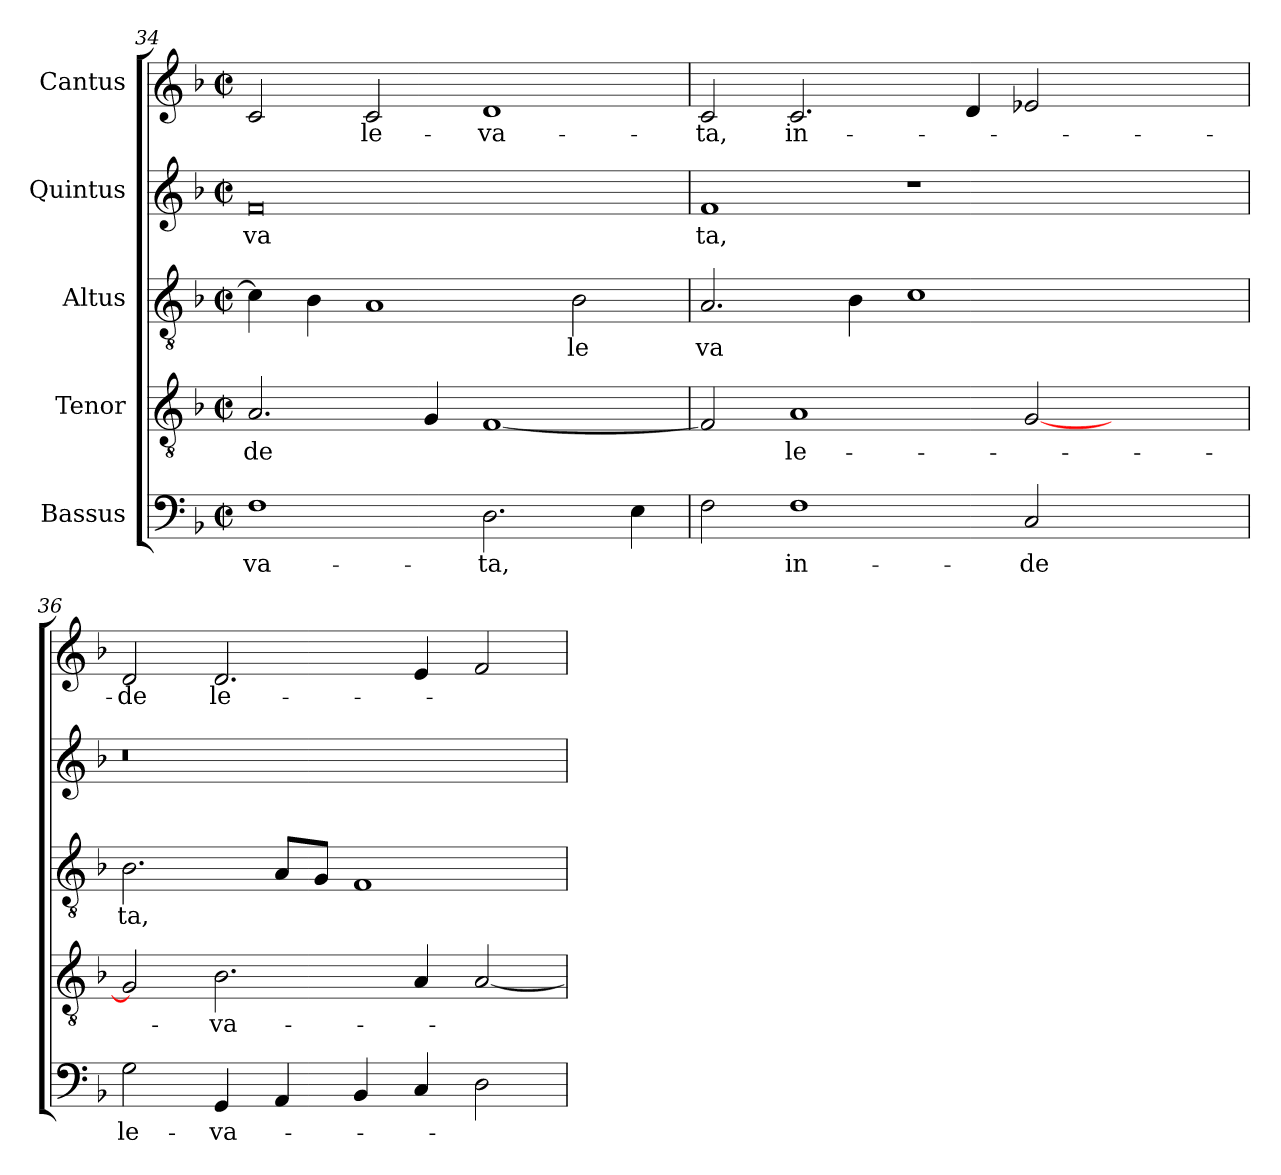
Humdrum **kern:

**kern	**text	**kern	**text	**kern	**text	**kern	**text	**kern	**text
*part5	*part5	*part4	*part4	*part3	*part3	*part2	*part2	*part1	*part1
*staff5	*staff5	*staff4	*staff4	*staff3	*staff3	*staff2	*staff2	*staff1	*staff1
*I"Bassus	*	*I"Tenor	*	*I"Altus	*	*I"Quintus	*	*I"Cantus	*
*clefF4	*	*clefGv2	*	*clefGv2	*	*clefG2	*	*clefG2	*
*k[b-]	*	*k[b-]	*	*k[b-]	*	*k[b-]	*	*k[b-]	*
*F:	*	*F:	*	*F:	*	*F:	*	*F:	*
*M2/2	*	*M2/2	*	*M2/2	*	*M2/2	*	*M2/2	*
*met(c|)	*	*met(c|)	*	*met(c|)	*	*met(c|)	*	*met(c|)	*
=34	=34	=34	=34	=34	=34	=34	=34	=34	=34
!	!LO:LY:b:cj	!	!LO:LY:b:cj	!	!	!	!LO:LY:b:cj	!	!
1F	-va-	2.A/	-de	4c\]	.	0f	va	2c/	.
.	.	.	.	4B-\	.	.	.	.	.
!	!	!	!	!	!	!	!	!	!LO:LY:b:cj
.	.	.	.	1A	.	.	.	2c/	le-
.	.	4G/	.	.	.	.	.	.	.
!	!LO:LY:b:cj	!	!	!	!	!	!	!	!LO:LY:b:cj
2.D\	-ta,	[<1F	.	.	.	.	.	1d	-va-
!	!	!	!	!	!LO:LY:b:cj	!	!	!	!
.	.	.	.	2B-\	le	.	.	.	.
4E\	.	.	.	.	.	.	.	.	.
=35	=35	=35	=35	=35	=35	=35	=35	=35	=35
!	!	!	!	!	!LO:LY:b:cj	!	!LO:LY:b:cj	!	!LO:LY:b:cj
2F\	.	2F/]	.	2.A/	va	1f	ta,	2c/	-ta,
!	!LO:LY:b:cj	!	!LO:LY:b:cj	!	!	!	!	!	!LO:LY:b:cj
1F	in-	1A	le-	.	.	.	.	2.c/	in-
.	.	.	.	4B-\	.	.	.	.	.
!	!	!	!	!	!	!LO:N:vis=1	!	!	!
.	.	.	.	1c	.	0r	.	.	.
.	.	.	.	.	.	.	.	4d/	.
!	!LO:LY:b:cj	!	!	!	!	!	!	!	!
2C/	-de	[<2G/	.	.	.	.	.	2e-X/	.
1ryy	.	1ryy	.	1ryy	.	.	.	1ryy	.
=36	=36	=36	=36	=36	=36	=36	=36	=36	=36
!	!LO:LY:b:cj	!	!	!	!LO:LY:b:cj	!	!	!	!LO:LY:b:cj
2G\	le-	2G/]	.	2.B-\	ta,	0r	.	2d/	-de
!	!LO:LY:b:cj	!	!LO:LY:b:cj	!	!	!	!	!	!LO:LY:b:cj
4GG/	-va-	2.B-\	-va-	.	.	.	.	2.d/	le-
4AA/	.	.	.	8A/L	.	.	.	.	.
.	.	.	.	8G/J	.	.	.	.	.
4BB-/	.	.	.	1F	.	.	.	.	.
4C/	.	4A/	.	.	.	.	.	4e/	.
2D\	.	[>2A/	.	.	.	.	.	2f/	.
=	=	=	=	=	=	=	=	=	=
*-	*-	*-	*-	*-	*-	*-	*-	*-	*-
